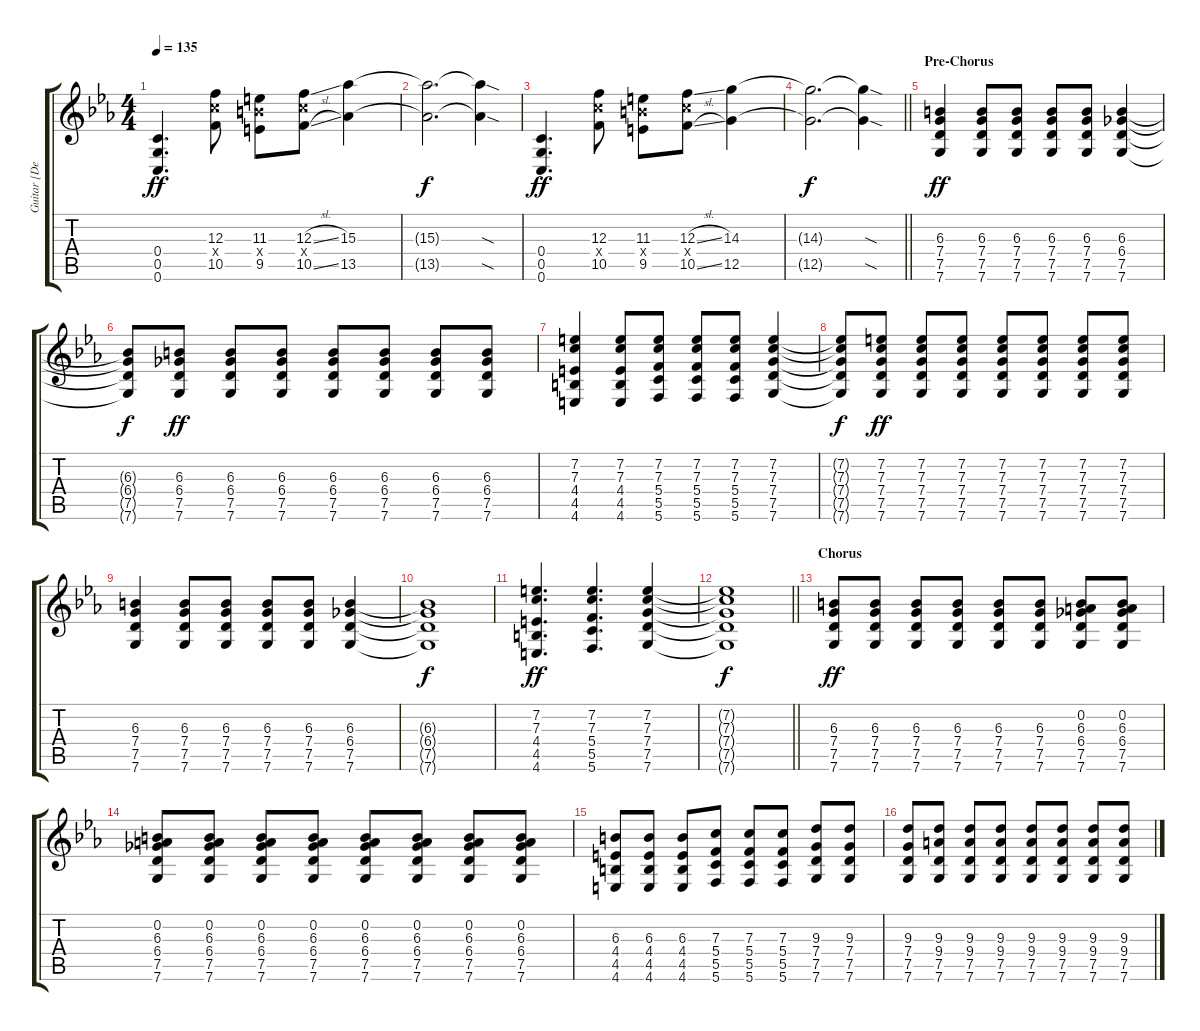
\track ("Guitar [Derek Miller]" "Guitar [De") {instrument distortionguitar}
\staff {score tabs}
\tuning (D4 A3 F3 C3 G2 C2) {hide}
\ts (4 4)
\tempo 135
\clef g2
\ks cminor
(0.4 0.5 0.6).4{d dy ff} (12.3 12.4{x} 10.5).8 (11.3 11.4{x} 9.5).8 (12.3{sl} 12.4{x} 10.5{sl}).8 (15.3 13.5).4 |
(15.3{t} 13.5{t}).2{d dy f} (15.3{sod t} 13.5{sod t}).4 |
(0.4 0.5 0.6).4{d dy ff} (12.3 12.4{x} 10.5).8 (11.3 11.4{x} 9.5).8 (12.3{sl} 12.4{x} 10.5{sl}).8 (14.3 12.5).4 |
\barLineRight lightlight
(14.3{t} 12.5{t}).2{d dy f} (14.3{sod t} 12.5{sod t}).4 |
\section ("" "Pre-Chorus")
(6.3 7.4 7.5 7.6).4{dy ff volume 10 balance 5 instrument overdrivenguitar} (6.3 7.4 7.5 7.6).8 (6.3 7.4 7.5 7.6).8 (6.3 7.4 7.5 7.6).8 (6.3 7.4 7.5 7.6).8 (6.3 6.4 7.5 7.6).4 |
(6.3{t} 6.4{t} 7.5{t} 7.6{t}).8{dy f} (6.3 6.4 7.5 7.6).8{dy ff} (6.3 6.4 7.5 7.6).8 (6.3 6.4 7.5 7.6).8 (6.3 6.4 7.5 7.6).8 (6.3 6.4 7.5 7.6).8 (6.3 6.4 7.5 7.6).8 (6.3 6.4 7.5 7.6).8 |
(7.2 7.3 4.4 4.5 4.6).4 (7.2 7.3 4.4 4.5 4.6).8 (7.2 7.3 5.4 5.5 5.6).8 (7.2 7.3 5.4 5.5 5.6).8 (7.2 7.3 5.4 5.5 5.6).8 (7.2 7.3 7.4 7.5 7.6).4 |
(7.2{t} 7.3{t} 7.4{t} 7.5{t} 7.6{t}).8{dy f} (7.2 7.3 7.4 7.5 7.6).8{dy ff} (7.2 7.3 7.4 7.5 7.6).8 (7.2 7.3 7.4 7.5 7.6).8 (7.2 7.3 7.4 7.5 7.6).8 (7.2 7.3 7.4 7.5 7.6).8 (7.2 7.3 7.4 7.5 7.6).8 (7.2 7.3 7.4 7.5 7.6).8 |
(6.3 7.4 7.5 7.6).4 (6.3 7.4 7.5 7.6).8 (6.3 7.4 7.5 7.6).8 (6.3 7.4 7.5 7.6).8 (6.3 7.4 7.5 7.6).8 (6.3 6.4 7.5 7.6).4 |
(6.3{t} 6.4{t} 7.5{t} 7.6{t}).1{dy f} |
(7.2 7.3 4.4 4.5 4.6).4{d dy ff} (7.2 7.3 5.4 5.5 5.6).4{d} (7.2 7.3 7.4 7.5 7.6).4 |
\barLineRight lightlight
(7.2{t} 7.3{t} 7.4{t} 7.5{t} 7.6{t}).1{dy f} |
\section ("" "Chorus")
(6.3 7.4 7.5 7.6).8{dy ff volume 13 balance 3 instrument distortionguitar} (6.3 7.4 7.5 7.6).8 (6.3 7.4 7.5 7.6).8 (6.3 7.4 7.5 7.6).8 (6.3 7.4 7.5 7.6).8 (6.3 7.4 7.5 7.6).8 (0.2 6.3 6.4 7.5 7.6).8 (0.2 6.3 6.4 7.5 7.6).8 |
(0.2 6.3 6.4 7.5 7.6).8 (0.2 6.3 6.4 7.5 7.6).8 (0.2 6.3 6.4 7.5 7.6).8 (0.2 6.3 6.4 7.5 7.6).8 (0.2 6.3 6.4 7.5 7.6).8 (0.2 6.3 6.4 7.5 7.6).8 (0.2 6.3 6.4 7.5 7.6).8 (0.2 6.3 6.4 7.5 7.6).8 |
(6.3 4.4 4.5 4.6).8 (6.3 4.4 4.5 4.6).8 (6.3 4.4 4.5 4.6).8 (7.3 5.4 5.5 5.6).8 (7.3 5.4 5.5 5.6).8 (7.3 5.4 5.5 5.6).8 (9.3 7.4 7.5 7.6).8 (9.3 7.4 7.5 7.6).8 |
(9.3 7.4 7.5 7.6).8 (9.3 9.4 7.5 7.6).8 (9.3 9.4 7.5 7.6).8 (9.3 9.4 7.5 7.6).8 (9.3 9.4 7.5 7.6).8 (9.3 9.4 7.5 7.6).8 (9.3 9.4 7.5 7.6).8 (9.3 9.4 7.5 7.6).8
